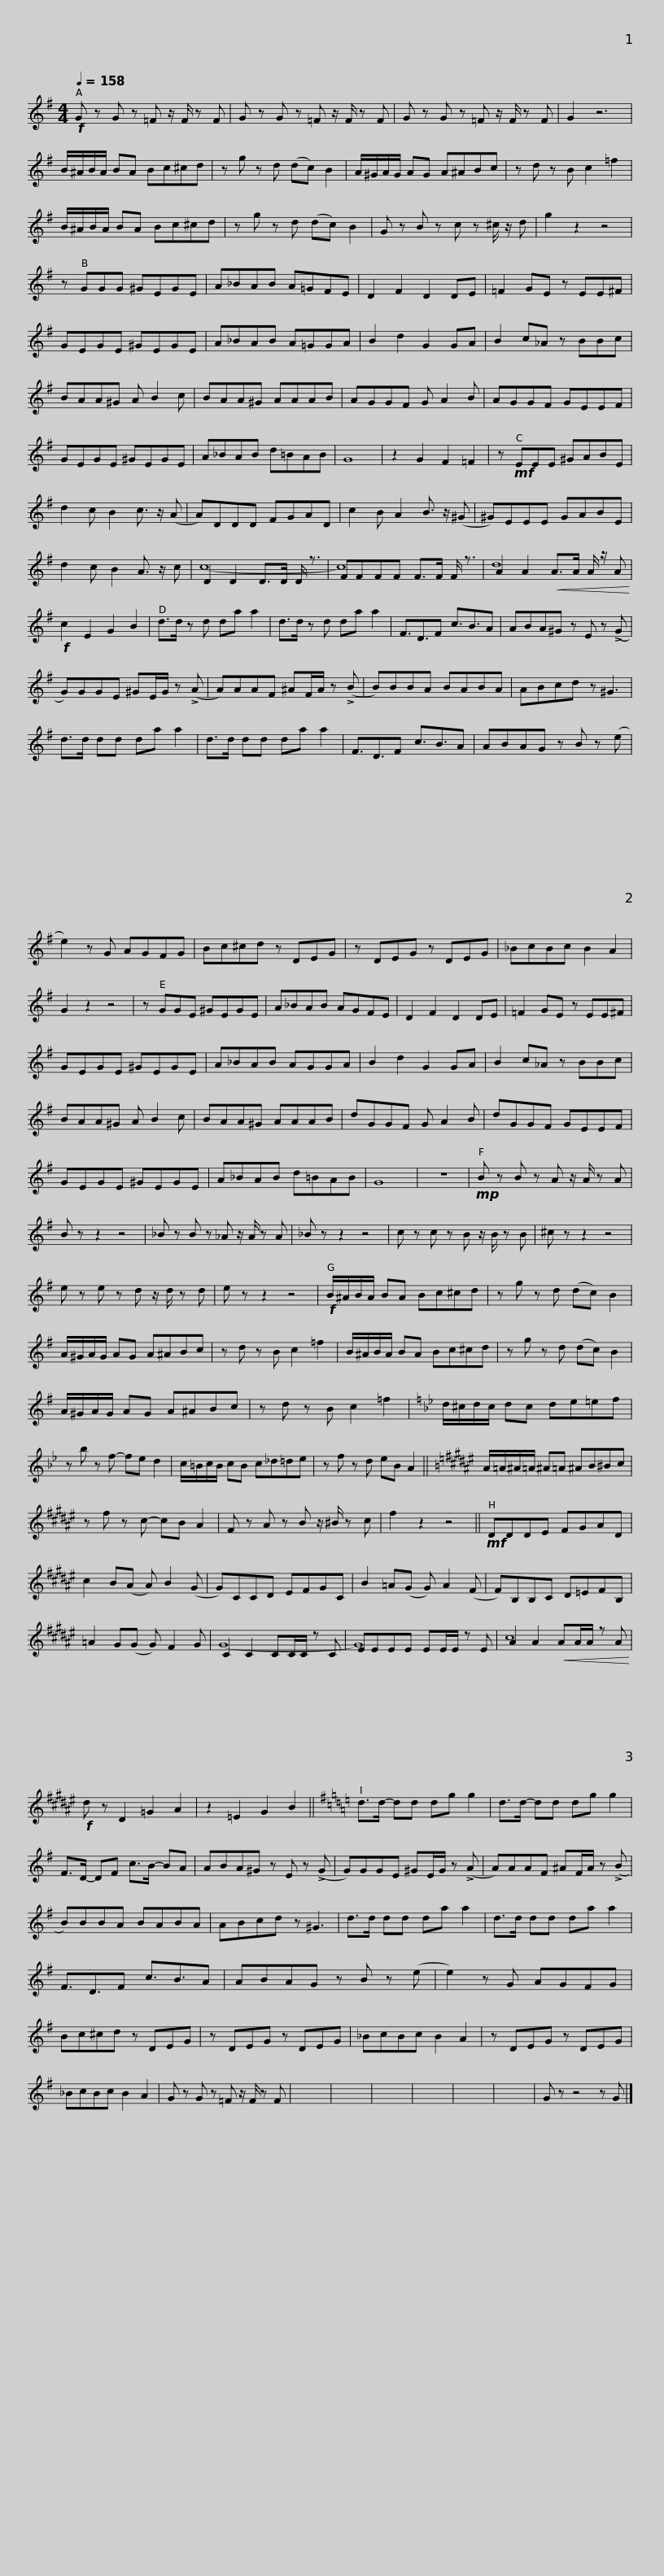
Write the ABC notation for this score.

X:1
%%score ( 1 2 )
L:1/8
Q:1/4=158
M:4/4
I:linebreak $
K:none
V:1 treble transpose=-2
V:2 treble transpose="-2 "
V:1
[K:G]!f! G z G z =F z/ F/ z F | G z G z =F z/ F/ z F | G z G z =F z/ F/ z F | G2 z6 |$ B/^A/B/A/ BA Bc^cd | %5
 z g z d (dc) B2 | A/^G/A/G/ AG A^ABc | z d z B c2 =f2 | B/^A/B/A/ BA Bc^cd |$ z g z d (dc) B2 | %10
 G z B z c z ^c/ z/ d | g2 z2 z4 | z GGG ^GEGE | A_BAB A=GFE | D2 F2 D2 DE |$ %15
 =F2 GE z EE^F | GEGE ^GEGE | A_BAB A=GGA | B2 d2 G2 GA | B2 c_A z BBc | %20
 BAA^G A B2 c |$ BAA^G AAAB | AGGF G A2 B | AGGF GEEF | GEGE ^GEGE | %25
 A_BAB d=BAB | G8 |$ z2 G2 F2 =F2 | z!mf! EEE ^GABE | d2 c B2 c3/2 z/ (A | %30
 A)DDD FGAD | c2 B A2 B3/2 z/ (^G | ^G)EEE GABE |$ d2 c B2 A3/2 z/ c | D2 D2 D>D D/ z3/2 | %35
 FFFF F>F F/ z3/2 | A2 A2!<(! A>A A/ z/ A!<)! |!f! c2 E2 G2 B2 | d>d z d da a2 |$ d>d z d da a2 | %40
 F3/2D3/2F c3/2B3/2A | ABA^G z E z (!>!G | G)GGE ^GE/G/ z (!>!A | A)AAF ^AF/A/ z (!>!B |$ B)BBA BABA | %45
 ABcd z ^G3 | d>d dd da a2 | d>d dd da a2 | F3/2D3/2F c3/2B3/2A | ABAG z B z (e |$ %50
 e2) z G AGFG | Bc^cd z DEG | z DEG z DEG | _BcBc B2 A2 | G2 z2 z4 | %55
 z GGE ^GEGE |$ A_BAB AGFE | D2 F2 D2 DE | =F2 GE z EE^F | GEGE ^GEGE | %60
 A_BAB AGGA | B2 d2 G2 GA |$ B2 c_A z BBc | BAA^G A B2 c | BAA^G AAAB | %65
 dGGF G A2 B | dGGF GEEF | GEGE ^GEGE |$ A_BAB d=BAB | G8 | %70
 z8 |!mp! B z B z A z/ A/ z A | B z z2 z4 | _B z B z _A z/ A/ z A | _B z z2 z4 |$ %75
 c z c z B z/ B/ z B | ^c z z2 z4 | e z e z d z/ d/ z d | e z z2 z4 |!f! B/^A/B/A/ BA Bc^cd | %80
 z g z d (dc) B2 |$ A/^G/A/G/ AG A^ABc | z d z B c2 =f2 | B/^A/B/A/ BA Bc^cd | z g z d (dc) B2 | %85
 A/^G/A/G/ AG A^ABc |$ z d z B c2 =f2 |[K:Bb] d/^c/d/c/ dc de=ef | z b z f- fe d2 | c/=B/c/B/ cB c_d=de | %90
 z f z d eB A2 ||$[K:F#] A/=A/^A/=A/ ^A=A ^AB^Bc | z f z c- cB A2 | F z A z B z/ ^B/ z c | f2 z2 z4 || %95
!mf! DDDE FGAD |$ c2 B(A A) B2 (G | G)CCD EFGC | B2 =A(G G) A2 (F | F)B,B,C D=EFB, | %100
 =A2 G(G G) F2 G |$ C2 C2 CC/C/ z C | EEEE EE/E/ z E | A2 A2!<(! AA/A/ z A!<)! |!f! d z D2 =G2 A2 | %105
 z2 =E2 G2 B2 ||$[K:G] d>d- dd dg g2 | d>d- dd dg g2 | F>D- DF c>B- BA | ABA^G z E z (!>!G | %110
 G)GGE ^GE/G/ z (!>!A |$ A)AAF ^AF/A/ z (!>!B | B)BBA BABA | ABcd z ^G3 | d>d dd da a2 | %115
 d>d dd da a2 | F3/2D3/2F c3/2B3/2A |$ ABAG z B z (e | e2) z G AGFG | Bc^cd z DEG | %120
 z DEG z DEG | _BcBc B2 A2 | z DEG z DEG |$ _BcBc B2 A2 | G z G z =F z/ F/ z F | %125
 x8 | x8 | x8 | x8 | x8 | %130
 x8 | G z z4 z G |] %132
V:2
[K:G] x8 | x8 | x8 | x8 |$ x8 | %5
 x8 | x8 | x8 | x8 |$ x8 | %10
 x8 | x8 | x8 | x8 | x8 |$ %15
 x8 | x8 | x8 | x8 | x8 | %20
 x8 |$ x8 | x8 | x8 | x8 | %25
 x8 | x8 |$ x8 | x8 | x8 | %30
 x8 | x8 | x8 |$ x8 | (c8 | %35
 c8) | d8 | x8 | x8 |$ x8 | %40
 x8 | x8 | x8 | x8 |$ x8 | %45
 x8 | x8 | x8 | x8 | x8 |$ %50
 x8 | x8 | x8 | x8 | x8 | %55
 x8 |$ x8 | x8 | x8 | x8 | %60
 x8 | x8 |$ x8 | x8 | x8 | %65
 x8 | x8 | x8 |$ x8 | x8 | %70
 x8 | x8 | x8 | x8 | x8 |$ %75
 x8 | x8 | x8 | x8 | x8 | %80
 x8 |$ x8 | x8 | x8 | x8 | %85
 x8 |$ x8 |[K:Bb] x8 | x8 | x8 | %90
 x8 ||$[K:F#] x8 | x8 | x8 | x8 || %95
 x8 |$ x8 | x8 | x8 | x8 | %100
 x8 |$ (G8 | G8) | c8 | x8 | %105
 x8 ||$[K:G] x8 | x8 | x8 | x8 | %110
 x8 |$ x8 | x8 | x8 | x8 | %115
 x8 | x8 |$ x8 | x8 | x8 | %120
 x8 | x8 | x8 |$ x8 | x8 | %125
 x8 | x8 | x8 | x8 | x8 | %130
 x8 | x8 |] %132
